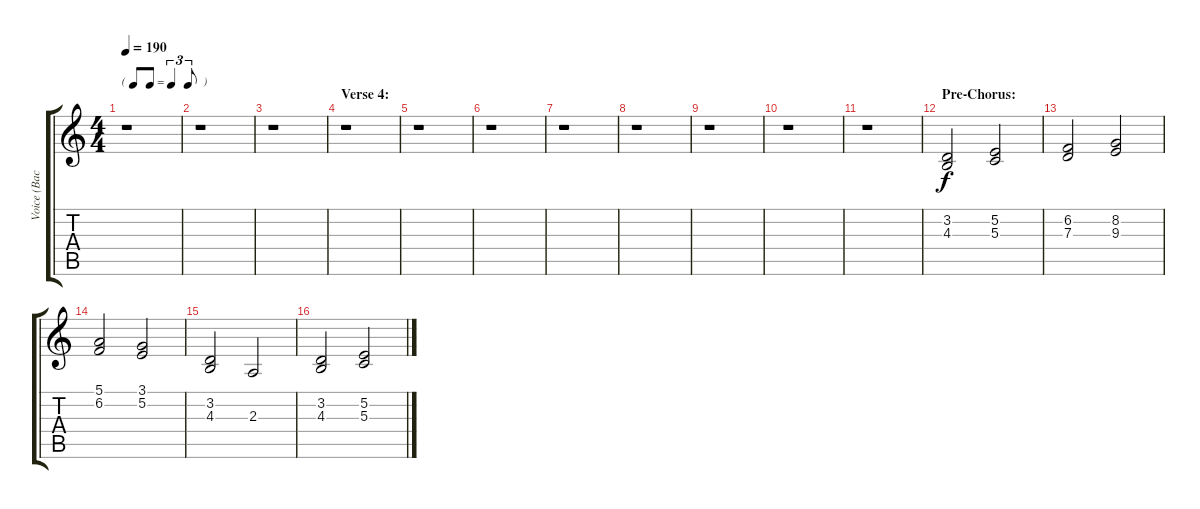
\track ("Voice (Backing)" "Voice (Bac") {instrument voiceoohs}
\staff {score tabs}
\tuning (E4 B3 G3 D3 A2 E2) {hide}
\ts (4 4)
\tf triplet8th
\tempo 190
\clef g2
\ks c
r.1{dy f} |
r.1 |
r.1 |
\section ("" "Verse 4:")
r.1 |
r.1 |
r.1 |
r.1 |
r.1 |
r.1 |
r.1 |
r.1 |
\section ("" "Pre-Chorus:")
(3.2 4.3).2 (5.2 5.3).2 |
(6.2 7.3).2 (8.2 9.3).2 |
(5.1 6.2).2 (3.1 5.2).2 |
(3.2 4.3).2 2.3.2 |
(3.2 4.3).2 (5.2 5.3).2
